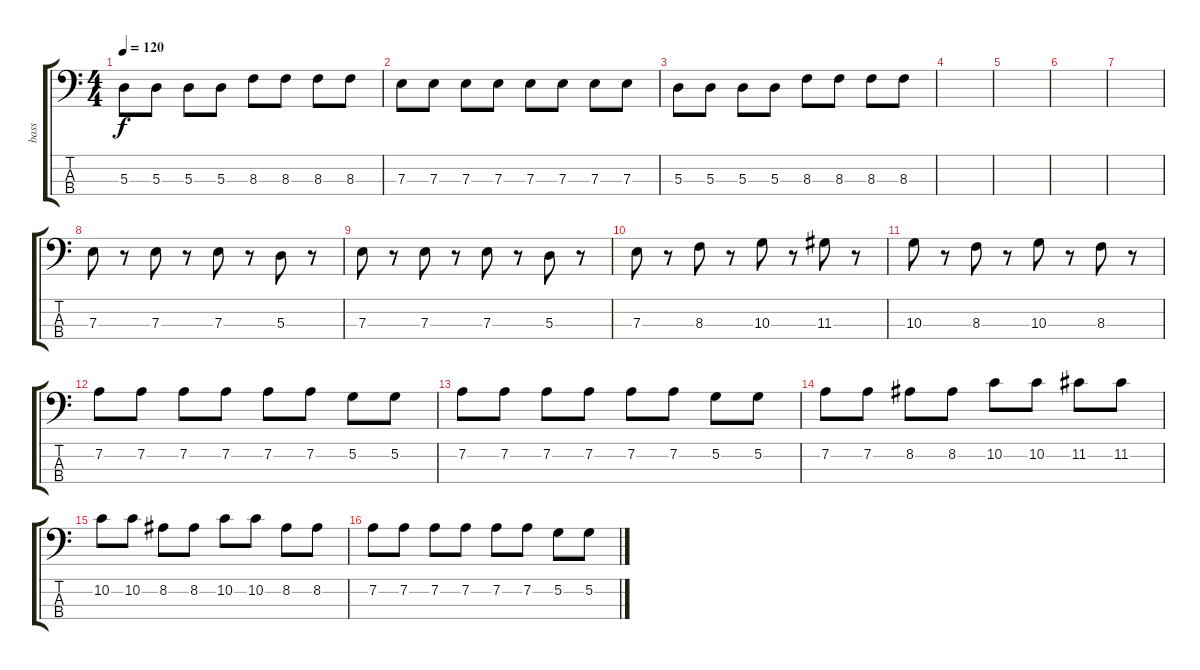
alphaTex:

\track ("bass" "bass") {instrument electricbasspick}
\staff {score tabs}
\tuning (G2 D2 A1 E1) {hide}
\ts (4 4)
\tempo 120
\clef f4
\ks c
5.3.8{dy f} 5.3.8 5.3.8 5.3.8 8.3.8 8.3.8 8.3.8 8.3.8 |
7.3.8 7.3.8 7.3.8 7.3.8 7.3.8 7.3.8 7.3.8 7.3.8 |
5.3.8 5.3.8 5.3.8 5.3.8 8.3.8 8.3.8 8.3.8 8.3.8 |
|
|
|
|
7.3.8 r.8 7.3.8 r.8 7.3.8 r.8 5.3.8 r.8 |
7.3.8 r.8 7.3.8 r.8 7.3.8 r.8 5.3.8 r.8 |
7.3.8 r.8 8.3.8 r.8 10.3.8 r.8 11.3.8 r.8 |
10.3.8 r.8 8.3.8 r.8 10.3.8 r.8 8.3.8 r.8 |
7.2.8 7.2.8 7.2.8 7.2.8 7.2.8 7.2.8 5.2.8 5.2.8 |
7.2.8 7.2.8 7.2.8 7.2.8 7.2.8 7.2.8 5.2.8 5.2.8 |
7.2.8 7.2.8 8.2.8 8.2.8 10.2.8 10.2.8 11.2.8 11.2.8 |
10.2.8 10.2.8 8.2.8 8.2.8 10.2.8 10.2.8 8.2.8 8.2.8 |
7.2.8 7.2.8 7.2.8 7.2.8 7.2.8 7.2.8 5.2.8 5.2.8
